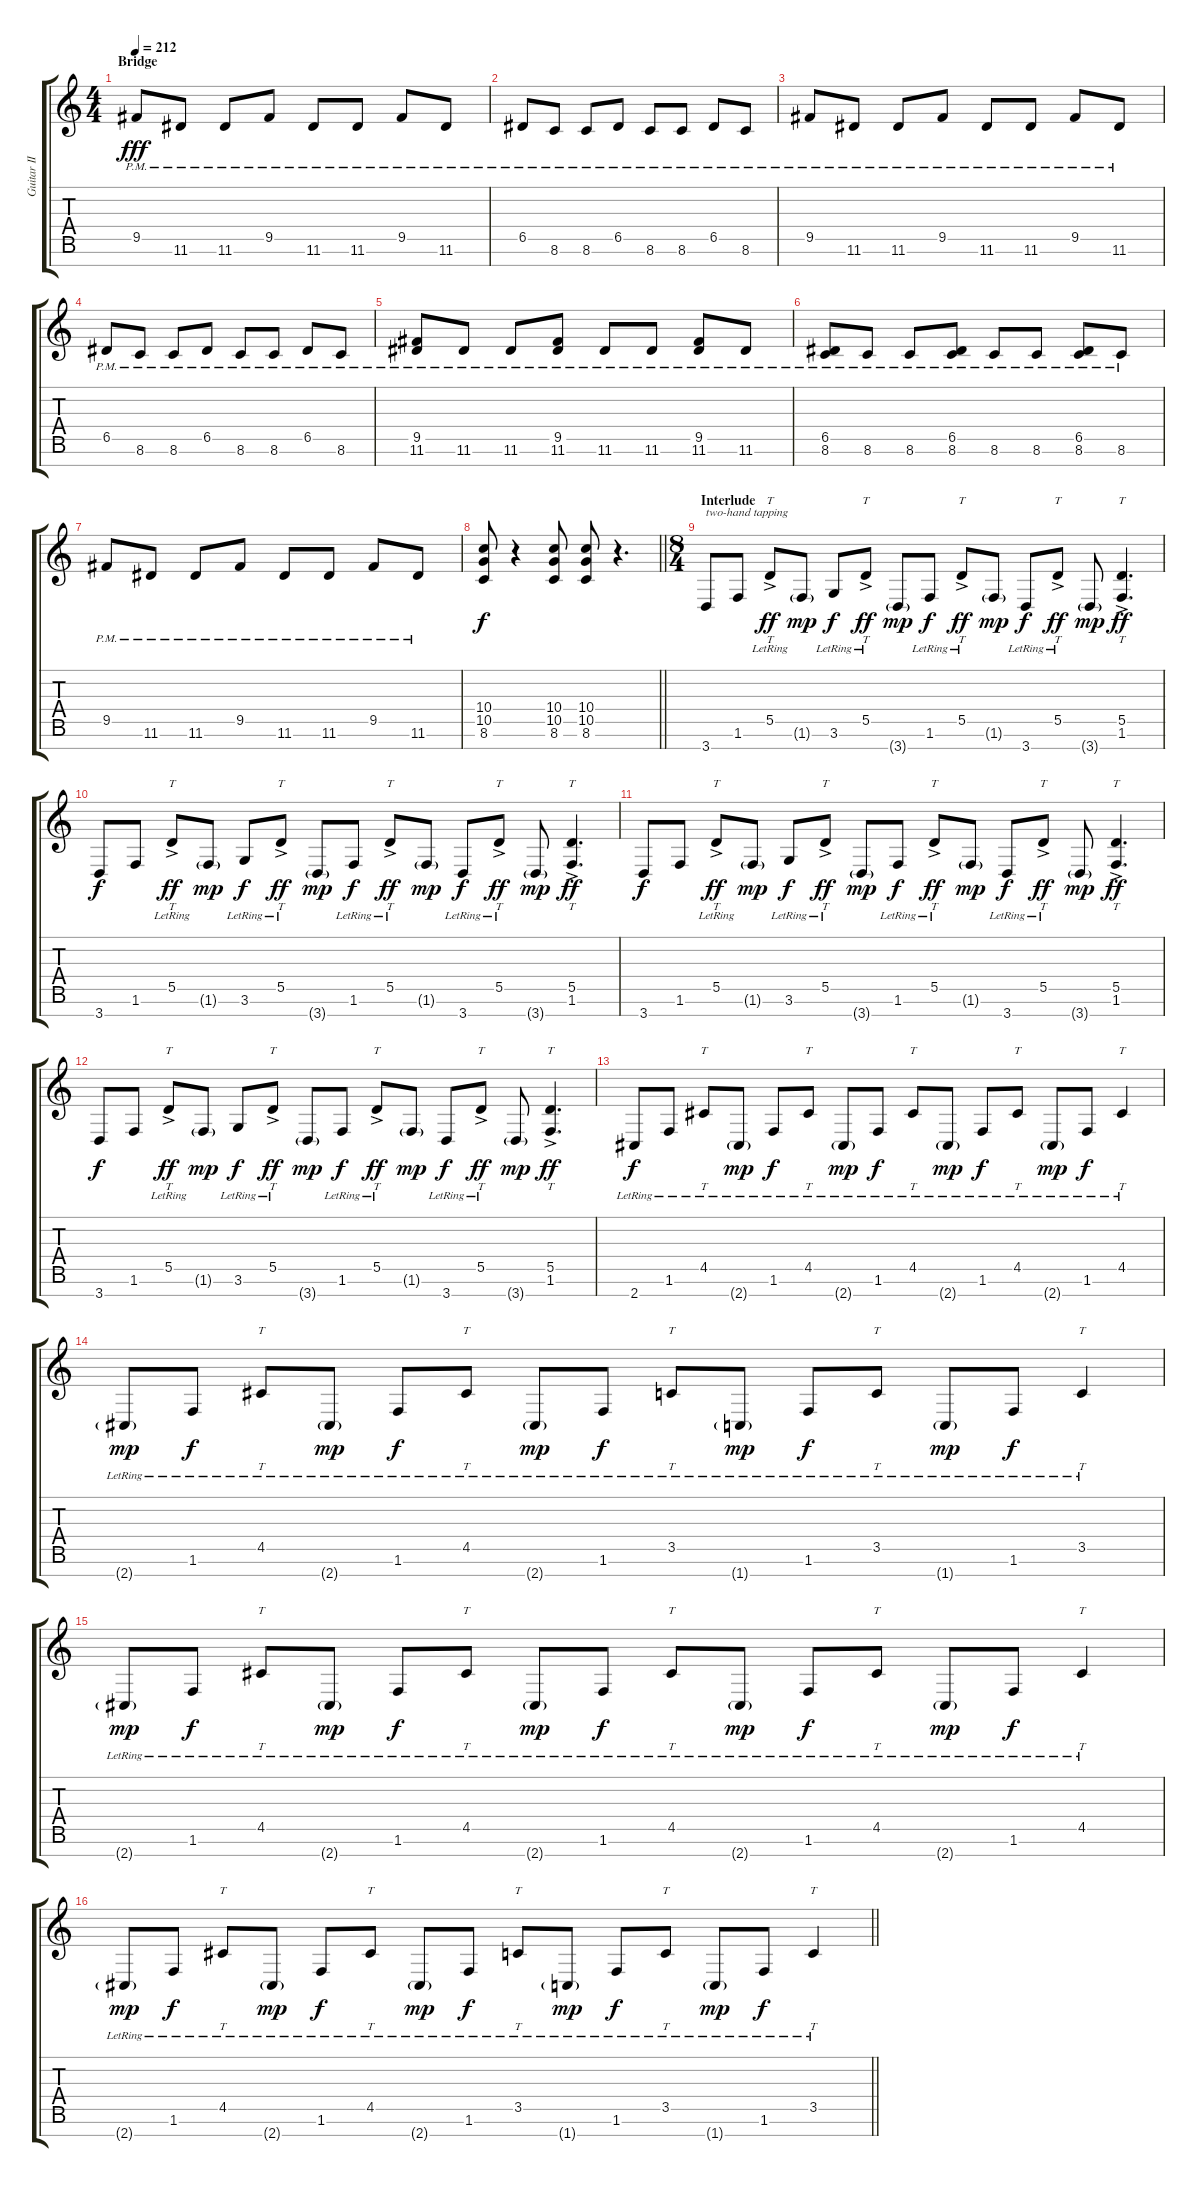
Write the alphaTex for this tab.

\track ("Guitar II" "Guitar II") {instrument distortionguitar}
\staff {score tabs}
\tuning (E4 B3 G3 D3 A2 E2 B1) {hide}
\ts (4 4)
\section ("" "Bridge")
\tempo 212
\clef g2
\ks c
9.5{pm}.8{dy fff} 11.6{pm}.8 11.6{pm}.8 9.5{pm}.8 11.6{pm}.8 11.6{pm}.8 9.5{pm}.8 11.6{pm}.8 |
6.5{pm}.8 8.6{pm}.8 8.6{pm}.8 6.5{pm}.8 8.6{pm}.8 8.6{pm}.8 6.5{pm}.8 8.6{pm}.8 |
9.5{pm}.8 11.6{pm}.8 11.6{pm}.8 9.5{pm}.8 11.6{pm}.8 11.6{pm}.8 9.5{pm}.8 11.6{pm}.8 |
6.5{pm}.8 8.6{pm}.8 8.6{pm}.8 6.5{pm}.8 8.6{pm}.8 8.6{pm}.8 6.5{pm}.8 8.6{pm}.8 |
(9.5{pm} 11.6{pm}).8 11.6{pm}.8 11.6{pm}.8 (9.5{pm} 11.6{pm}).8 11.6{pm}.8 11.6{pm}.8 (9.5{pm} 11.6{pm}).8 11.6{pm}.8 |
(6.5{pm} 8.6{pm}).8 8.6{pm}.8 8.6{pm}.8 (6.5{pm} 8.6{pm}).8 8.6{pm}.8 8.6{pm}.8 (6.5{pm} 8.6{pm}).8 8.6{pm}.8 |
9.5{pm}.8 11.6{pm}.8 11.6{pm}.8 9.5{pm}.8 11.6{pm}.8 11.6{pm}.8 9.5{pm}.8 11.6{pm}.8 |
\barLineRight lightlight
(10.4 10.5 8.6).8{dy f} r.4 (10.4 10.5 8.6).8 (10.4 10.5 8.6).8 r.4{d} |
\ts (8 4)
\section ("" "Interlude")
3.7.8{txt "two-hand tapping" instrument electricguitarclean} 1.6.8 5.5{ac lr}.8{tt dy ff} 1.6{g}.8{dy mp} 3.6{lr}.8{dy f} 5.5{ac lr}.8{tt dy ff} 3.7{g}.8{dy mp} 1.6{lr}.8{dy f} 5.5{ac lr}.8{tt dy ff} 1.6{g}.8{dy mp} 3.7{lr}.8{dy f} 5.5{ac lr}.8{tt dy ff} 3.7{g}.8{dy mp} (5.5{ac} 1.6).4{tt d dy ff} |
3.7.8{dy f} 1.6.8 5.5{ac lr}.8{tt dy ff} 1.6{g}.8{dy mp} 3.6{lr}.8{dy f} 5.5{ac lr}.8{tt dy ff} 3.7{g}.8{dy mp} 1.6{lr}.8{dy f} 5.5{ac lr}.8{tt dy ff} 1.6{g}.8{dy mp} 3.7{lr}.8{dy f} 5.5{ac lr}.8{tt dy ff} 3.7{g}.8{dy mp} (5.5{ac} 1.6).4{tt d dy ff} |
3.7.8{dy f} 1.6.8 5.5{ac lr}.8{tt dy ff} 1.6{g}.8{dy mp} 3.6{lr}.8{dy f} 5.5{ac lr}.8{tt dy ff} 3.7{g}.8{dy mp} 1.6{lr}.8{dy f} 5.5{ac lr}.8{tt dy ff} 1.6{g}.8{dy mp} 3.7{lr}.8{dy f} 5.5{ac lr}.8{tt dy ff} 3.7{g}.8{dy mp} (5.5{ac} 1.6).4{tt d dy ff} |
3.7.8{dy f} 1.6.8 5.5{ac lr}.8{tt dy ff} 1.6{g}.8{dy mp} 3.6{lr}.8{dy f} 5.5{ac lr}.8{tt dy ff} 3.7{g}.8{dy mp} 1.6{lr}.8{dy f} 5.5{ac lr}.8{tt dy ff} 1.6{g}.8{dy mp} 3.7{lr}.8{dy f} 5.5{ac lr}.8{tt dy ff} 3.7{g}.8{dy mp} (5.5{ac} 1.6).4{tt d dy ff} |
2.7{lr}.8{dy f} 1.6{lr}.8 4.5{lr}.8{tt} 2.7{g lr}.8{dy mp} 1.6{lr}.8{dy f} 4.5{lr}.8{tt} 2.7{g lr}.8{dy mp} 1.6{lr}.8{dy f} 4.5{lr}.8{tt} 2.7{g lr}.8{dy mp} 1.6{lr}.8{dy f} 4.5{lr}.8{tt} 2.7{g lr}.8{dy mp} 1.6{lr}.8{dy f} 4.5{lr}.4{tt} |
2.7{g lr}.8{dy mp} 1.6{lr}.8{dy f} 4.5{lr}.8{tt} 2.7{g lr}.8{dy mp} 1.6{lr}.8{dy f} 4.5{lr}.8{tt} 2.7{g lr}.8{dy mp} 1.6{lr}.8{dy f} 3.5{lr}.8{tt} 1.7{g lr}.8{dy mp} 1.6{lr}.8{dy f} 3.5{lr}.8{tt} 1.7{g lr}.8{dy mp} 1.6{lr}.8{dy f} 3.5{lr}.4{tt} |
2.7{g lr}.8{dy mp} 1.6{lr}.8{dy f} 4.5{lr}.8{tt} 2.7{g lr}.8{dy mp} 1.6{lr}.8{dy f} 4.5{lr}.8{tt} 2.7{g lr}.8{dy mp} 1.6{lr}.8{dy f} 4.5{lr}.8{tt} 2.7{g lr}.8{dy mp} 1.6{lr}.8{dy f} 4.5{lr}.8{tt} 2.7{g lr}.8{dy mp} 1.6{lr}.8{dy f} 4.5{lr}.4{tt} |
\barLineRight lightlight
2.7{g lr}.8{dy mp} 1.6{lr}.8{dy f} 4.5{lr}.8{tt} 2.7{g lr}.8{dy mp} 1.6{lr}.8{dy f} 4.5{lr}.8{tt} 2.7{g lr}.8{dy mp} 1.6{lr}.8{dy f} 3.5{lr}.8{tt} 1.7{g lr}.8{dy mp} 1.6{lr}.8{dy f} 3.5{lr}.8{tt} 1.7{g lr}.8{dy mp} 1.6{lr}.8{dy f} 3.5{lr}.4{tt}
